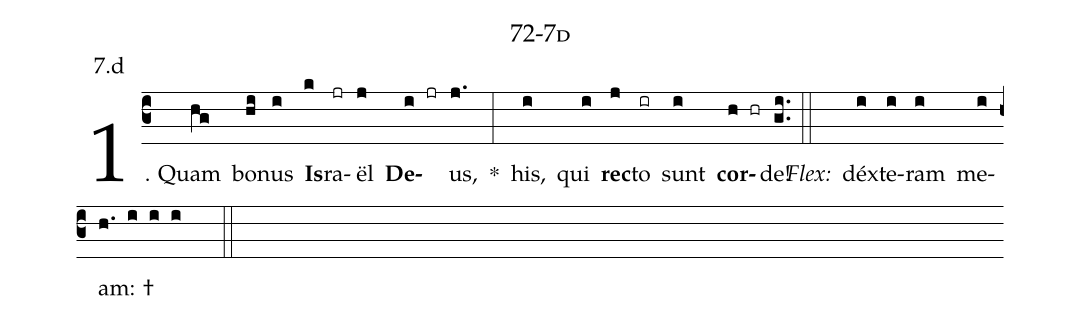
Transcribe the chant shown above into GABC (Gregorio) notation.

name: 72-7d;
annotation: 7.d;
%%
(c3)1. Quam(hg) bo(hi)nus(i) <b>Is</b>(k)ra(jr)ël(j) <b>De</b>(i jr)us,(j.) *(:) his,(i) qui(i) <b>rec</b>(j)to(ir) sunt(i) <b>cor</b>(h hr)de!(gi..) (::)
<i>Flex:</i>()  déx(i)te(i)ram(i) me(i)am: †(h. i i i  ::)
